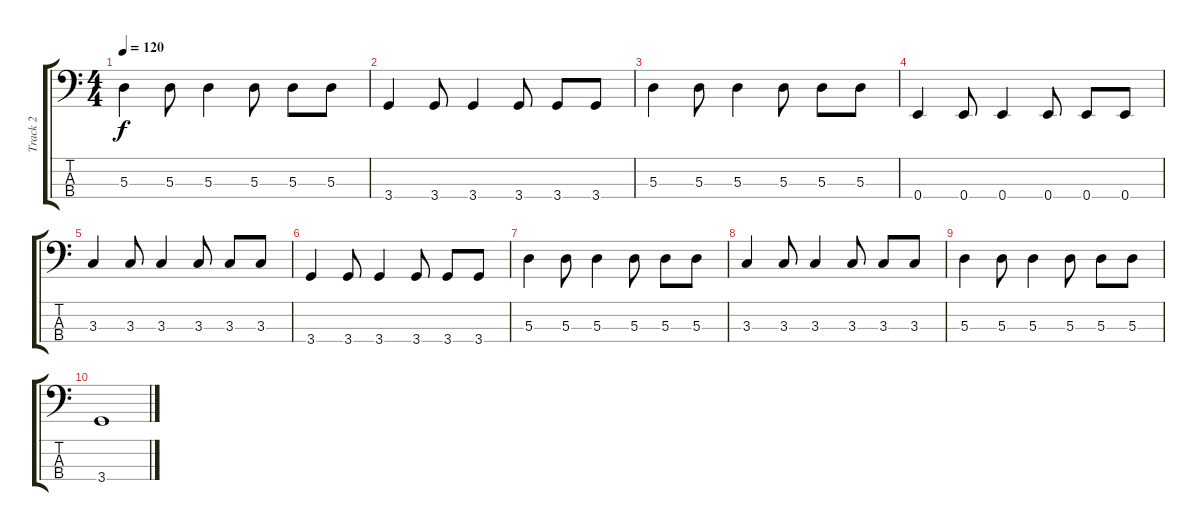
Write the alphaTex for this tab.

\track ("Track 2" "Track 2") {instrument electricbassfinger}
\staff {score tabs}
\tuning (G2 D2 A1 E1) {hide}
\ts (4 4)
\tempo 120
\clef f4
\ks c
5.3.4{dy f} 5.3.8 5.3.4 5.3.8 5.3.8 5.3.8 |
3.4.4 3.4.8 3.4.4 3.4.8 3.4.8 3.4.8 |
5.3.4 5.3.8 5.3.4 5.3.8 5.3.8 5.3.8 |
0.4.4 0.4.8 0.4.4 0.4.8 0.4.8 0.4.8 |
3.3.4 3.3.8 3.3.4 3.3.8 3.3.8 3.3.8 |
3.4.4 3.4.8 3.4.4 3.4.8 3.4.8 3.4.8 |
5.3.4 5.3.8 5.3.4 5.3.8 5.3.8 5.3.8 |
3.3.4 3.3.8 3.3.4 3.3.8 3.3.8 3.3.8 |
5.3.4 5.3.8 5.3.4 5.3.8 5.3.8 5.3.8 |
3.4.1
